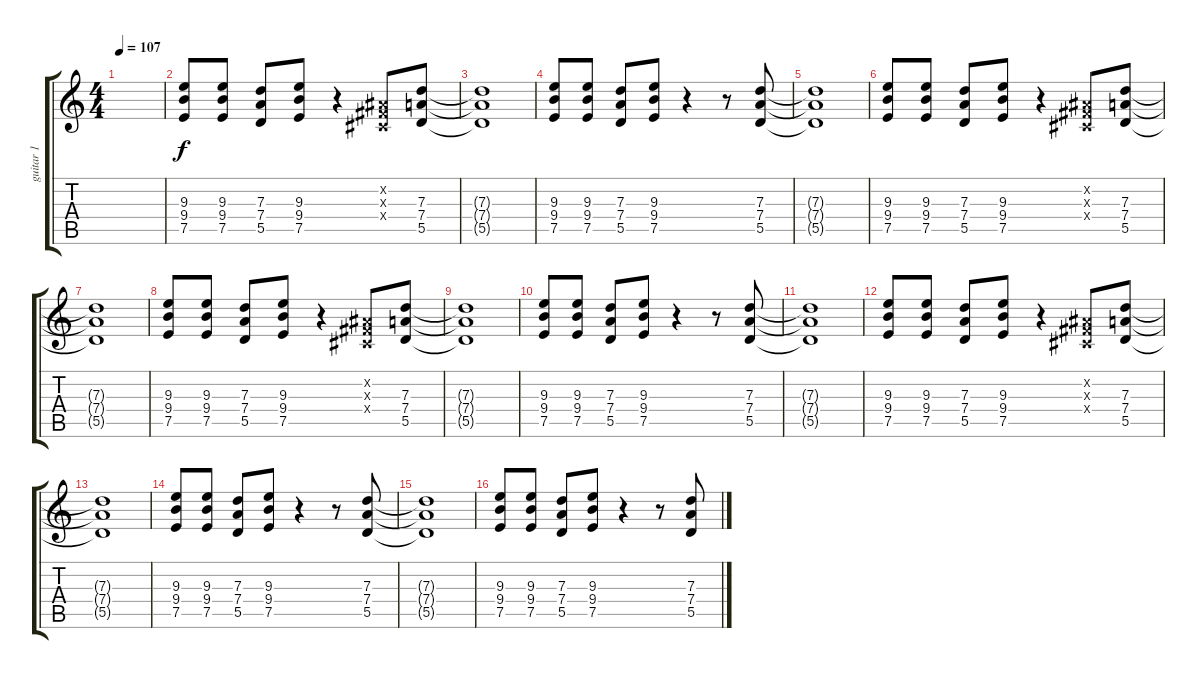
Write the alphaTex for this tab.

\track ("guitar 1" "guitar 1") {instrument overdrivenguitar}
\staff {score tabs}
\tuning (E4 B3 G3 D3 A2 E2) {hide}
\ts (4 4)
\tempo 107
\clef g2
\ks c
|
(9.3 9.4 7.5).8 (9.3 9.4 7.5).8 (7.3 7.4 5.5).8 (9.3 9.4 7.5).8 r.4 (-1.2{x} -1.3{x} -1.4{x}).8 (7.3 7.4 5.5).8 |
(7.3{t} 7.4{t} 5.5{t}).1 |
(9.3 9.4 7.5).8 (9.3 9.4 7.5).8 (7.3 7.4 5.5).8 (9.3 9.4 7.5).8 r.4 r.8 (7.3 7.4 5.5).8 |
(7.3{t} 7.4{t} 5.5{t}).1 |
(9.3 9.4 7.5).8 (9.3 9.4 7.5).8 (7.3 7.4 5.5).8 (9.3 9.4 7.5).8 r.4 (-1.2{x} -1.3{x} -1.4{x}).8 (7.3 7.4 5.5).8 |
(7.3{t} 7.4{t} 5.5{t}).1 |
(9.3 9.4 7.5).8 (9.3 9.4 7.5).8 (7.3 7.4 5.5).8 (9.3 9.4 7.5).8 r.4 (-1.2{x} -1.3{x} -1.4{x}).8 (7.3 7.4 5.5).8 |
(7.3{t} 7.4{t} 5.5{t}).1 |
(9.3 9.4 7.5).8 (9.3 9.4 7.5).8 (7.3 7.4 5.5).8 (9.3 9.4 7.5).8 r.4 r.8 (7.3 7.4 5.5).8 |
(7.3{t} 7.4{t} 5.5{t}).1 |
(9.3 9.4 7.5).8 (9.3 9.4 7.5).8 (7.3 7.4 5.5).8 (9.3 9.4 7.5).8 r.4 (-1.2{x} -1.3{x} -1.4{x}).8 (7.3 7.4 5.5).8 |
(7.3{t} 7.4{t} 5.5{t}).1 |
(9.3 9.4 7.5).8 (9.3 9.4 7.5).8 (7.3 7.4 5.5).8 (9.3 9.4 7.5).8 r.4 r.8 (7.3 7.4 5.5).8 |
(7.3{t} 7.4{t} 5.5{t}).1 |
(9.3 9.4 7.5).8 (9.3 9.4 7.5).8 (7.3 7.4 5.5).8 (9.3 9.4 7.5).8 r.4 r.8 (7.3 7.4 5.5).8
